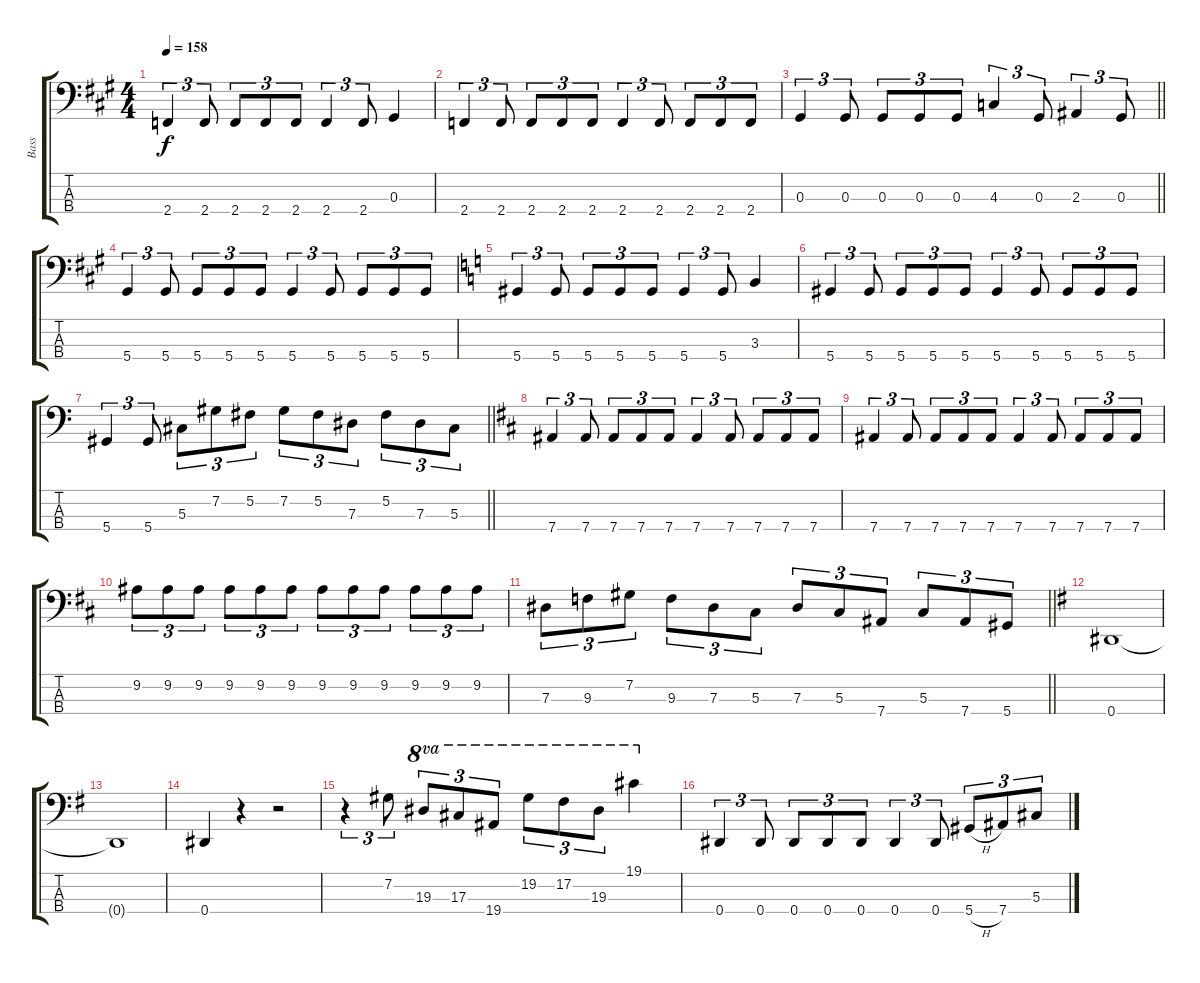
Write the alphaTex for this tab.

\track ("Bass" "Bass") {instrument electricbasspick}
\staff {score tabs}
\tuning (Gb2 Db2 Ab1 Eb1) {hide}
\ts (4 4)
\tempo 158
\clef f4
\ks a
2.4.4{tu (3 2) dy f} 2.4.8{tu (3 2)} 2.4.8{tu (3 2)} 2.4.8{tu (3 2)} 2.4.8{tu (3 2)} 2.4.4{tu (3 2)} 2.4.8{tu (3 2)} 0.3.4 |
2.4.4{tu (3 2)} 2.4.8{tu (3 2)} 2.4.8{tu (3 2)} 2.4.8{tu (3 2)} 2.4.8{tu (3 2)} 2.4.4{tu (3 2)} 2.4.8{tu (3 2)} 2.4.8{tu (3 2)} 2.4.8{tu (3 2)} 2.4.8{tu (3 2)} |
\barLineRight lightlight
0.3.4{tu (3 2)} 0.3.8{tu (3 2)} 0.3.8{tu (3 2)} 0.3.8{tu (3 2)} 0.3.8{tu (3 2)} 4.3.4{tu (3 2)} 0.3.8{tu (3 2)} 2.3.4{tu (3 2)} 0.3.8{tu (3 2)} |
5.4.4{tu (3 2)} 5.4.8{tu (3 2)} 5.4.8{tu (3 2)} 5.4.8{tu (3 2)} 5.4.8{tu (3 2)} 5.4.4{tu (3 2)} 5.4.8{tu (3 2)} 5.4.8{tu (3 2)} 5.4.8{tu (3 2)} 5.4.8{tu (3 2)} |
\ks c
5.4.4{tu (3 2)} 5.4.8{tu (3 2)} 5.4.8{tu (3 2)} 5.4.8{tu (3 2)} 5.4.8{tu (3 2)} 5.4.4{tu (3 2)} 5.4.8{tu (3 2)} 3.3.4 |
5.4.4{tu (3 2)} 5.4.8{tu (3 2)} 5.4.8{tu (3 2)} 5.4.8{tu (3 2)} 5.4.8{tu (3 2)} 5.4.4{tu (3 2)} 5.4.8{tu (3 2)} 5.4.8{tu (3 2)} 5.4.8{tu (3 2)} 5.4.8{tu (3 2)} |
\barLineRight lightlight
5.4.4{tu (3 2)} 5.4.8{tu (3 2)} 5.3.8{tu (3 2)} 7.2.8{tu (3 2)} 5.2.8{tu (3 2)} 7.2.8{tu (3 2)} 5.2.8{tu (3 2)} 7.3.8{tu (3 2)} 5.2.8{tu (3 2)} 7.3.8{tu (3 2)} 5.3.8{tu (3 2)} |
\ks d
7.4.4{tu (3 2)} 7.4.8{tu (3 2)} 7.4.8{tu (3 2)} 7.4.8{tu (3 2)} 7.4.8{tu (3 2)} 7.4.4{tu (3 2)} 7.4.8{tu (3 2)} 7.4.8{tu (3 2)} 7.4.8{tu (3 2)} 7.4.8{tu (3 2)} |
7.4.4{tu (3 2)} 7.4.8{tu (3 2)} 7.4.8{tu (3 2)} 7.4.8{tu (3 2)} 7.4.8{tu (3 2)} 7.4.4{tu (3 2)} 7.4.8{tu (3 2)} 7.4.8{tu (3 2)} 7.4.8{tu (3 2)} 7.4.8{tu (3 2)} |
9.2.8{tu (3 2)} 9.2.8{tu (3 2)} 9.2.8{tu (3 2)} 9.2.8{tu (3 2)} 9.2.8{tu (3 2)} 9.2.8{tu (3 2)} 9.2.8{tu (3 2)} 9.2.8{tu (3 2)} 9.2.8{tu (3 2)} 9.2.8{tu (3 2)} 9.2.8{tu (3 2)} 9.2.8{tu (3 2)} |
\barLineRight lightlight
7.3.8{tu (3 2)} 9.3.8{tu (3 2)} 7.2.8{tu (3 2)} 9.3.8{tu (3 2)} 7.3.8{tu (3 2)} 5.3.8{tu (3 2)} 7.3.8{tu (3 2)} 5.3.8{tu (3 2)} 7.4.8{tu (3 2)} 5.3.8{tu (3 2)} 7.4.8{tu (3 2)} 5.4.8{tu (3 2)} |
\ks g
0.4.1 |
0.4{t}.1 |
0.4.4 r.4 r.2 |
r.4{tu (3 2)} 7.2.8{tu (3 2)} 19.3.8{tu (3 2) ot 8va} 17.3.8{tu (3 2) ot 8va} 19.4.8{tu (3 2) ot 8va} 19.2.8{tu (3 2) ot 8va} 17.2.8{tu (3 2) ot 8va} 19.3.8{tu (3 2) ot 8va} 19.1.4{ot 8va} |
0.4.4{tu (3 2)} 0.4.8{tu (3 2)} 0.4.8{tu (3 2)} 0.4.8{tu (3 2)} 0.4.8{tu (3 2)} 0.4.4{tu (3 2)} 0.4.8{tu (3 2)} 5.4{h}.8{tu (3 2)} 7.4.8{tu (3 2)} 5.3.8{tu (3 2)}
